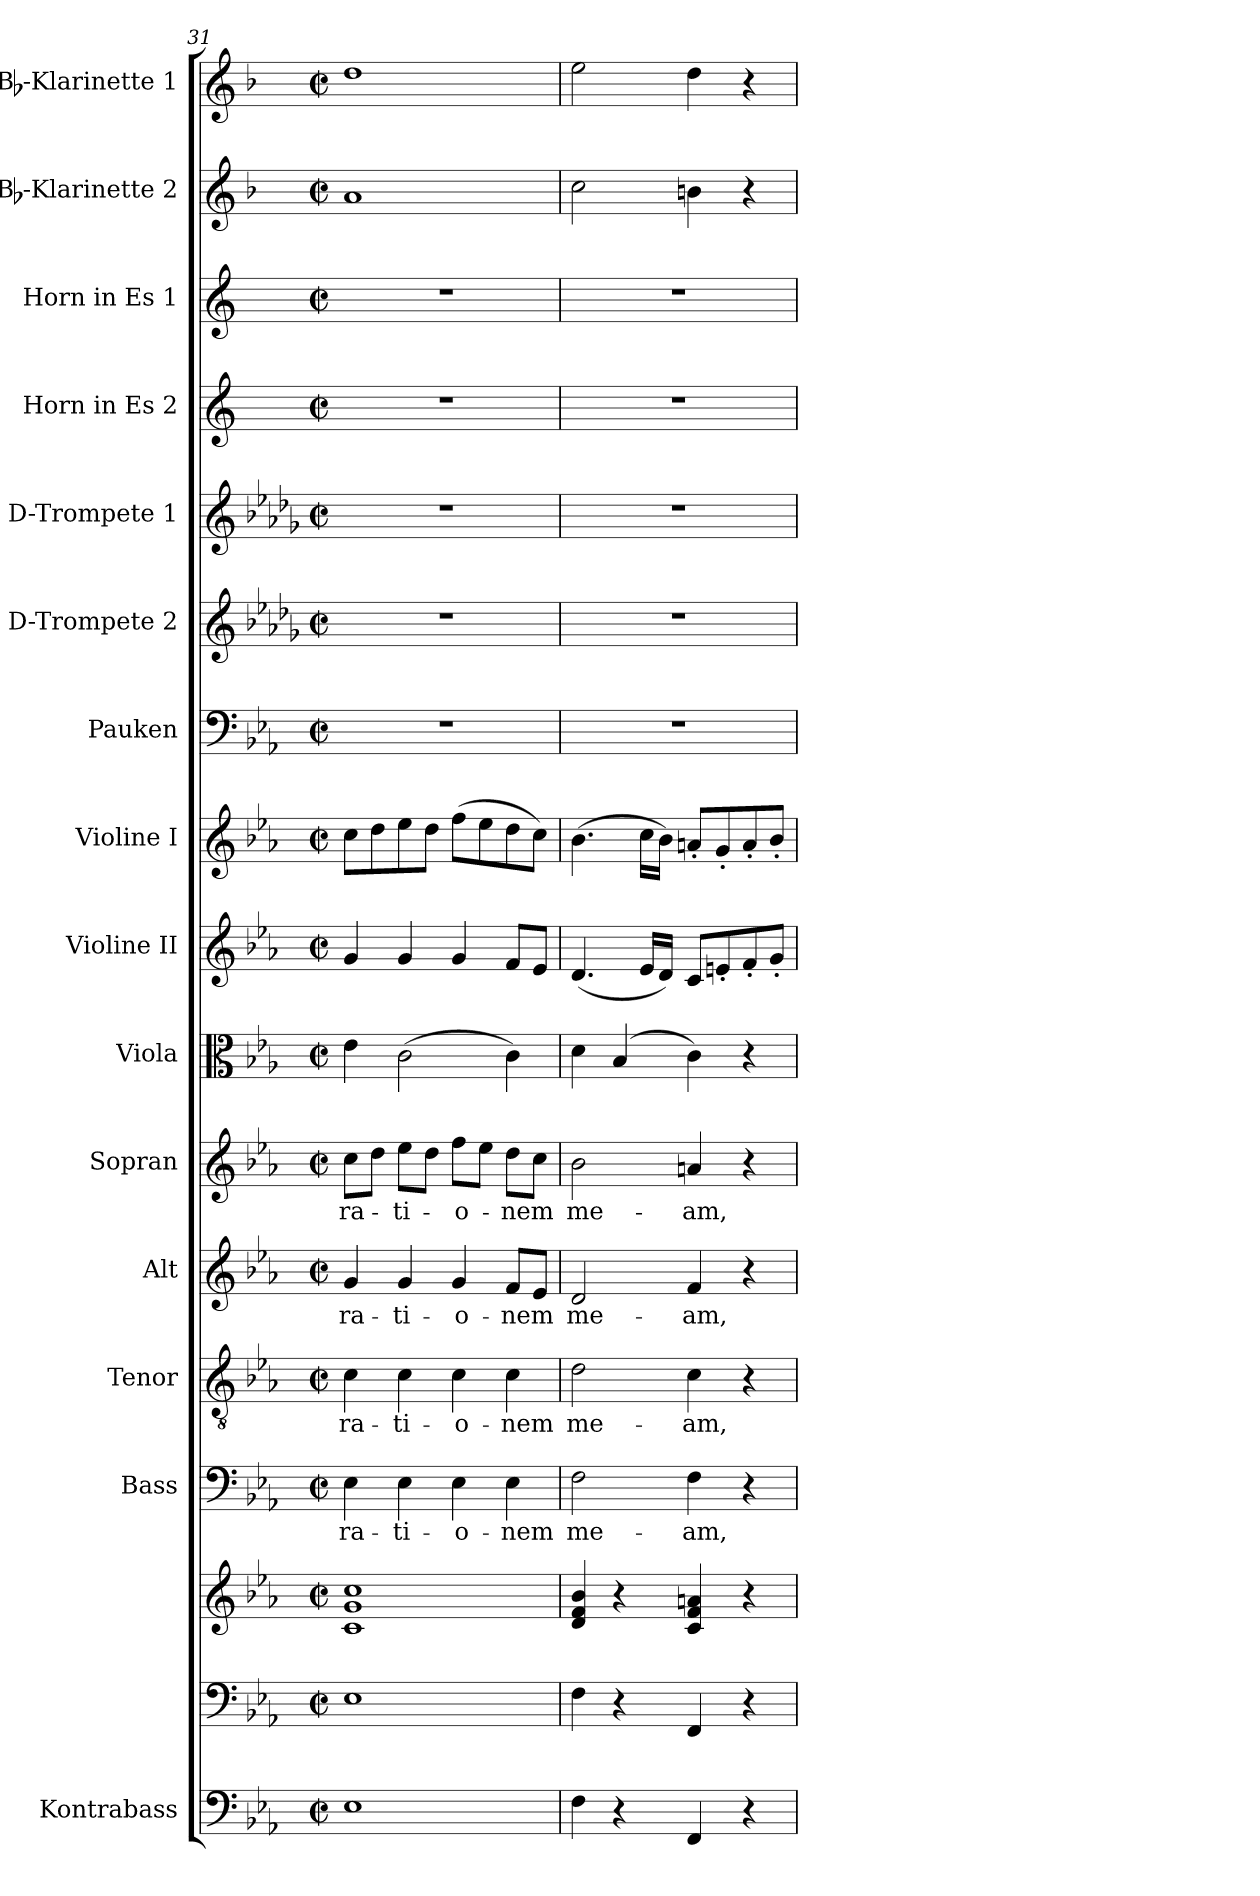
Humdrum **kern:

**kern	**kern	**kern	**kern	**text	**kern	**text	**kern	**text	**kern	**text	**kern	**kern	**kern	**kern	**kern	**kern	**kern	**kern	**kern	**kern
*part16	*part15	*part15	*part14	*part14	*part13	*part13	*part12	*part12	*part11	*part11	*part10	*part9	*part8	*part7	*part6	*part5	*part4	*part3	*part2	*part1
*staff17	*staff16	*staff15	*staff14	*staff14	*staff13	*staff13	*staff12	*staff12	*staff11	*staff11	*staff10	*staff9	*staff8	*staff7	*staff6	*staff5	*staff4	*staff3	*staff2	*staff1
*I"Kontrabass	*	*	*I"Bass	*	*I"Tenor	*	*I"Alt	*	*I"Sopran	*	*I"Viola	*I"Violine II	*I"Violine I	*I"Pauken	*I"D-Trompete 2	*I"D-Trompete 1	*I"Horn in Es 2	*I"Horn in Es 1	*I"Bb-Klarinette 2	*I"Bb-Klarinette 1
*I'Kb.	*	*	*I'B.	*	*I'T.	*	*I'A.	*	*I'S.	*	*I'Vla.	*I'Vl. II	*I'Vl. I	*I'Pk.	*I'D Trp. 2	*I'D Trp. 1	*	*	*I'Bb Kl. 2	*I'Bb Kl. 1
*clefF4	*clefF4	*clefG2	*clefF4	*	*clefGv2	*	*clefG2	*	*clefG2	*	*clefC3	*clefG2	*clefG2	*clefF4	*clefG2	*clefG2	*clefG2	*clefG2	*clefG2	*clefG2
*ITrd7c12	*	*	*	*	*	*	*	*	*	*	*	*	*	*	*ITrd-1c-2	*ITrd-1c-2	*ITrd5c9	*ITrd5c9	*ITrd1c2	*ITrd1c2
*k[b-e-a-]	*k[b-e-a-]	*k[b-e-a-]	*k[b-e-a-]	*	*k[b-e-a-]	*	*k[b-e-a-]	*	*k[b-e-a-]	*	*k[b-e-a-]	*k[b-e-a-]	*k[b-e-a-]	*k[b-e-a-]	*k[b-e-a-]	*k[b-e-a-]	*k[b-e-a-]	*k[b-e-a-]	*k[b-e-a-]	*k[b-e-a-]
*E-:	*E-:	*E-:	*E-:	*	*E-:	*	*E-:	*	*E-:	*	*E-:	*E-:	*E-:	*E-:	*E-:	*E-:	*E-:	*E-:	*E-:	*E-:
*M2/2	*M2/2	*M2/2	*M2/2	*	*M2/2	*	*M2/2	*	*M2/2	*	*M2/2	*M2/2	*M2/2	*M2/2	*M2/2	*M2/2	*M2/2	*M2/2	*M2/2	*M2/2
*met(c|)	*met(c|)	*met(c|)	*met(c|)	*	*met(c|)	*	*met(c|)	*	*met(c|)	*	*met(c|)	*met(c|)	*met(c|)	*met(c|)	*met(c|)	*met(c|)	*met(c|)	*met(c|)	*met(c|)	*met(c|)
=31	=31	=31	=31	=31	=31	=31	=31	=31	=31	=31	=31	=31	=31	=31	=31	=31	=31	=31	=31	=31
!	!	!	!	!LO:LY:b	!	!LO:LY:b	!	!LO:LY:b	!	!LO:LY:b	!	!	!	!	!	!	!	!	!	!
1EE-	1E-	1c 1g 1cc	4E-\	-ra-	4c\	-ra-	4g/	-ra-	8cc\L	-ra-	4e-\	4g/	8cc\L	1r	1r	1r	1r	1r	1g	1cc
.	.	.	.	.	.	.	.	.	8dd\J	.	.	.	8dd\	.	.	.	.	.	.	.
!	!	!	!	!LO:LY:b	!	!LO:LY:b	!	!LO:LY:b	!	!LO:LY:b	!	!	!	!	!	!	!	!	!	!
.	.	.	4E-\	-ti-	4c\	-ti-	4g/	-ti-	8ee-\L	-ti-	(>2c\	4g/	8ee-\	.	.	.	.	.	.	.
.	.	.	.	.	.	.	.	.	8dd\J	.	.	.	8dd\J	.	.	.	.	.	.	.
!	!	!	!	!LO:LY:b	!	!LO:LY:b	!	!LO:LY:b	!	!LO:LY:b	!	!	!	!	!	!	!	!	!	!
.	.	.	4E-\	-o-	4c\	-o-	4g/	-o-	8ff\L	-o-	.	4g/	(>8ff\L	.	.	.	.	.	.	.
.	.	.	.	.	.	.	.	.	8ee-\J	.	.	.	8ee-\	.	.	.	.	.	.	.
!	!	!	!	!LO:LY:b	!	!LO:LY:b	!	!LO:LY:b	!	!LO:LY:b	!	!	!	!	!	!	!	!	!	!
.	.	.	4E-\	-nem	4c\	-nem	8f/L	-nem	8dd\L	-nem	4c\)	8f/L	8dd\	.	.	.	.	.	.	.
.	.	.	.	.	.	.	8e-/J	.	8cc\J	.	.	8e-/J	8cc\J)	.	.	.	.	.	.	.
=32	=32	=32	=32	=32	=32	=32	=32	=32	=32	=32	=32	=32	=32	=32	=32	=32	=32	=32	=32	=32
!	!	!	!	!LO:LY:b	!	!LO:LY:b	!	!LO:LY:b	!	!LO:LY:b	!	!	!	!	!	!	!	!	!	!
4FF\	4F\	4d/ 4f/ 4b-/	2F\	me-	2d\	me-	2d/	me-	2b-\	me-	4d\	(<4.d/	(>4.b-\	1r	1r	1r	1r	1r	2b-\	2dd\
4r	4r	4r	.	.	.	.	.	.	.	.	(4B-/	.	.	.	.	.	.	.	.	.
.	.	.	.	.	.	.	.	.	.	.	.	16e-/LL	16cc\LL	.	.	.	.	.	.	.
.	.	.	.	.	.	.	.	.	.	.	.	16d/JJ)	16b-\JJ)	.	.	.	.	.	.	.
!	!	!	!	!LO:LY:b	!	!LO:LY:b	!	!LO:LY:b	!	!LO:LY:b	!	!	!	!	!	!	!	!	!	!
4FFF/	4FF/	4c/ 4f/ 4an/	4F\	-am,	4c\	-am,	4f/	-am,	4an/	-am,	4c\)	8c/L	8an'</L	.	.	.	.	.	4an\	4cc\
.	.	.	.	.	.	.	.	.	.	.	.	8en'</	8g'</	.	.	.	.	.	.	.
4r	4r	4r	4r	.	4r	.	4r	.	4r	.	4r	8f'</	8a'</	.	.	.	.	.	4r	4r
.	.	.	.	.	.	.	.	.	.	.	.	8g'</J	8b-'</J	.	.	.	.	.	.	.
=	=	=	=	=	=	=	=	=	=	=	=	=	=	=	=	=	=	=	=	=
*-	*-	*-	*-	*-	*-	*-	*-	*-	*-	*-	*-	*-	*-	*-	*-	*-	*-	*-	*-	*-
